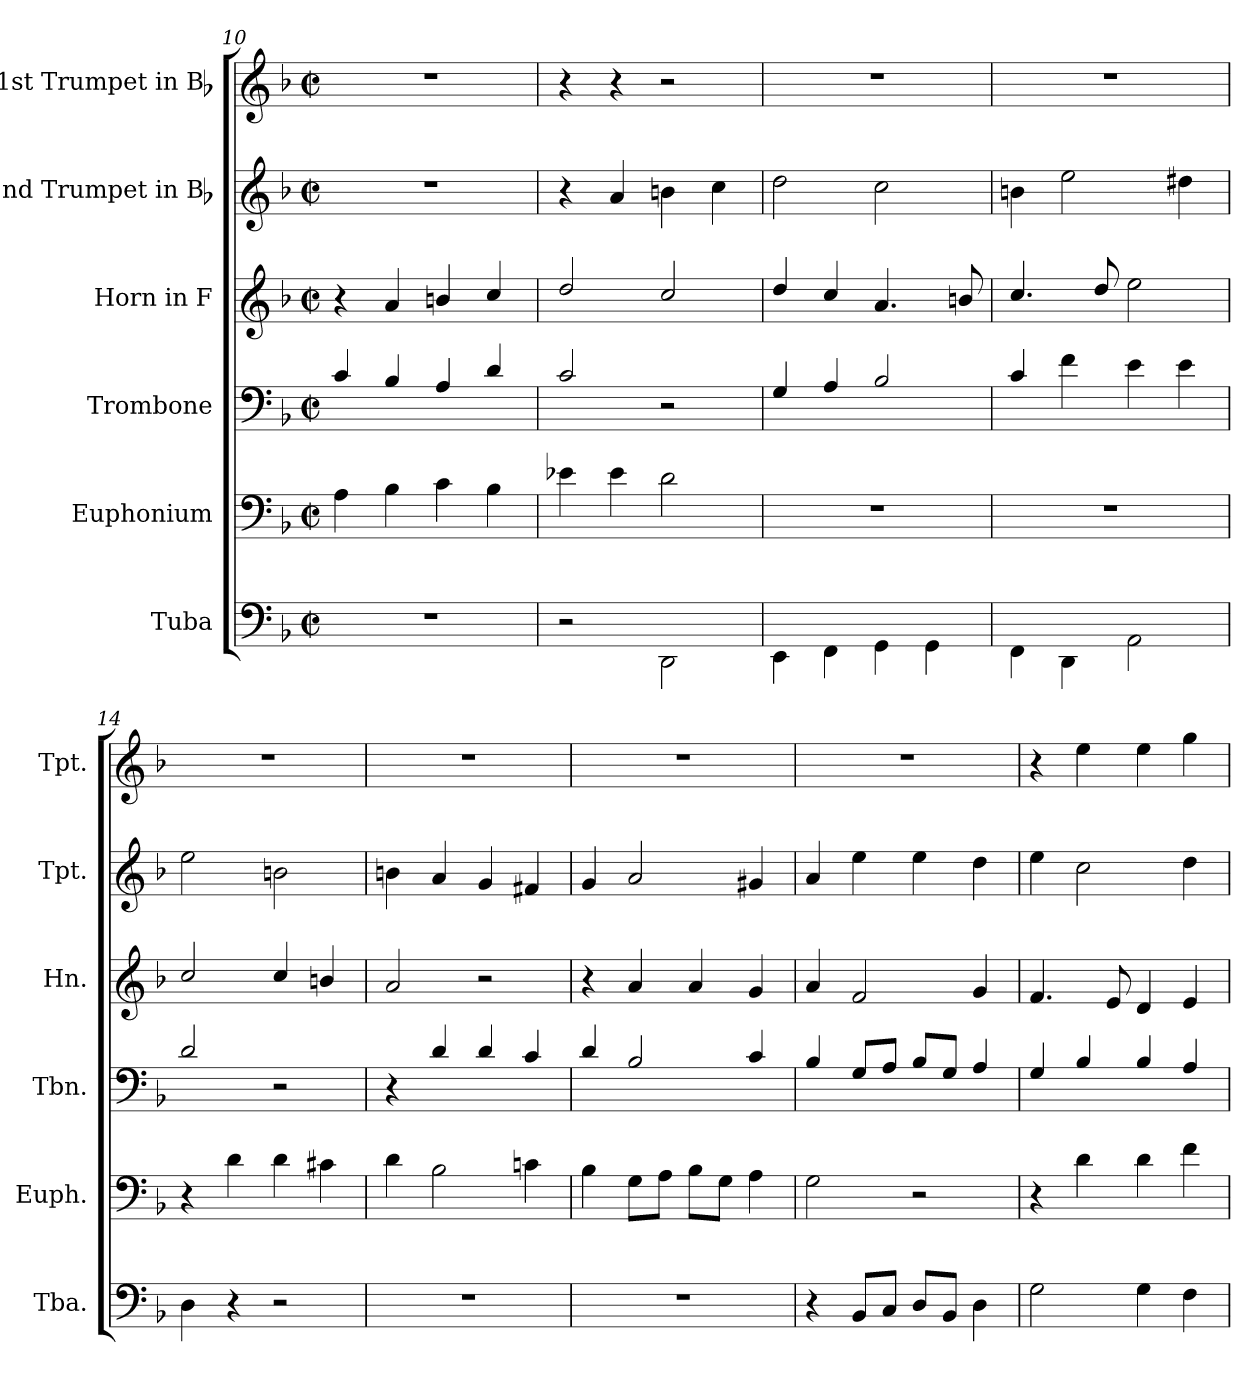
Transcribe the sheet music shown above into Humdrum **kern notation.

**kern	**kern	**kern	**kern	**kern	**kern
*part6	*part5	*part4	*part3	*part2	*part1
*staff6	*staff5	*staff4	*staff3	*staff2	*staff1
*I"Tuba	*I"Euphonium	*I"Trombone	*I"Horn in F	*I"2nd Trumpet in Bb	*I"1st Trumpet in Bb
*I'Tba.	*I'Euph.	*I'Tbn.	*I'Hn.	*I'Tpt.	*I'Tpt.
*clefF4	*clefF4	*clefF4	*clefG2	*clefG2	*clefG2
*	*	*	*ITrd4c7	*ITrd1c2	*ITrd1c2
*k[b-]	*k[b-]	*k[b-]	*k[b-e-]	*k[b-e-a-]	*k[b-e-a-]
*M2/2	*M2/2	*M2/2	*M2/2	*M2/2	*M2/2
*met(c|)	*met(c|)	*met(c|)	*met(c|)	*met(c|)	*met(c|)
=10	=10	=10	=10	=10	=10
1r	4A\	4c/	4r	1r	1r
.	4B-\	4B-/	4d/	.	.
.	4c\	4A/	4en/	.	.
.	4B-\	4d/	4f/	.	.
=11	=11	=11	=11	=11	=11
2r	4e-X\	2c/	2g/	4r	4r
.	4e-\	.	.	4g/	4r
2DD\	2d\	2r	2f/	4an\	2r
.	.	.	.	4b-\	.
!!LO:PB:g=z
=12	=12	=12	=12	=12	=12
4EE\	1r	4G/	4g/	2cc\	1r
4FF\	.	4A/	4f/	.	.
4GG\	.	2B-/	4.d/	2b-\	.
4GG\	.	.	.	.	.
.	.	.	8en/	.	.
=13	=13	=13	=13	=13	=13
4FF\	1r	4c/	4.f/	4an\	1r
4DD\	.	4f\	.	2dd\	.
.	.	.	8g/	.	.
2AA\	.	4e\	2a\	.	.
.	.	4e\	.	4cc#X\	.
=14	=14	=14	=14	=14	=14
4D\	4r	2d/	2f/	2dd\	1r
4r	4d\	.	.	.	.
2r	4d\	2r	4f/	2an\	.
.	4c#X\	.	4en/	.	.
=15	=15	=15	=15	=15	=15
1r	4d\	4r	2d/	4an\	1r
.	2B-\	4d/	.	4g/	.
.	.	4d/	2r	4f/	.
.	4cn\	4c/	.	4en/	.
=16	=16	=16	=16	=16	=16
1r	4B-\	4d/	4r	4f/	1r
.	8G\L	2B-/	4d/	2g/	.
.	8A\J	.	.	.	.
.	8B-\L	.	4d/	.	.
.	8G\J	.	.	.	.
.	4A\	4c/	4c/	4f#X/	.
=17	=17	=17	=17	=17	=17
4r	2G\	4B-/	4d/	4g/	1r
8BB-/L	.	8G/L	2B-/	4dd\	.
8C/J	.	8A/J	.	.	.
8D/L	2r	8B-/L	.	4dd\	.
8BB-/J	.	8G/J	.	.	.
4D\	.	4A/	4c/	4cc\	.
!!LO:LB:g=z
=18	=18	=18	=18	=18	=18
2G\	4r	4G/	4.B-/	4dd\	4r
.	4d\	4B-/	.	2b-\	4dd\
.	.	.	8A/	.	.
4G\	4d\	4B-/	4G/	.	4dd\
4F\	4f\	4A/	4A/	4cc\	4ff\
=	=	=	=	=	=
*-	*-	*-	*-	*-	*-
